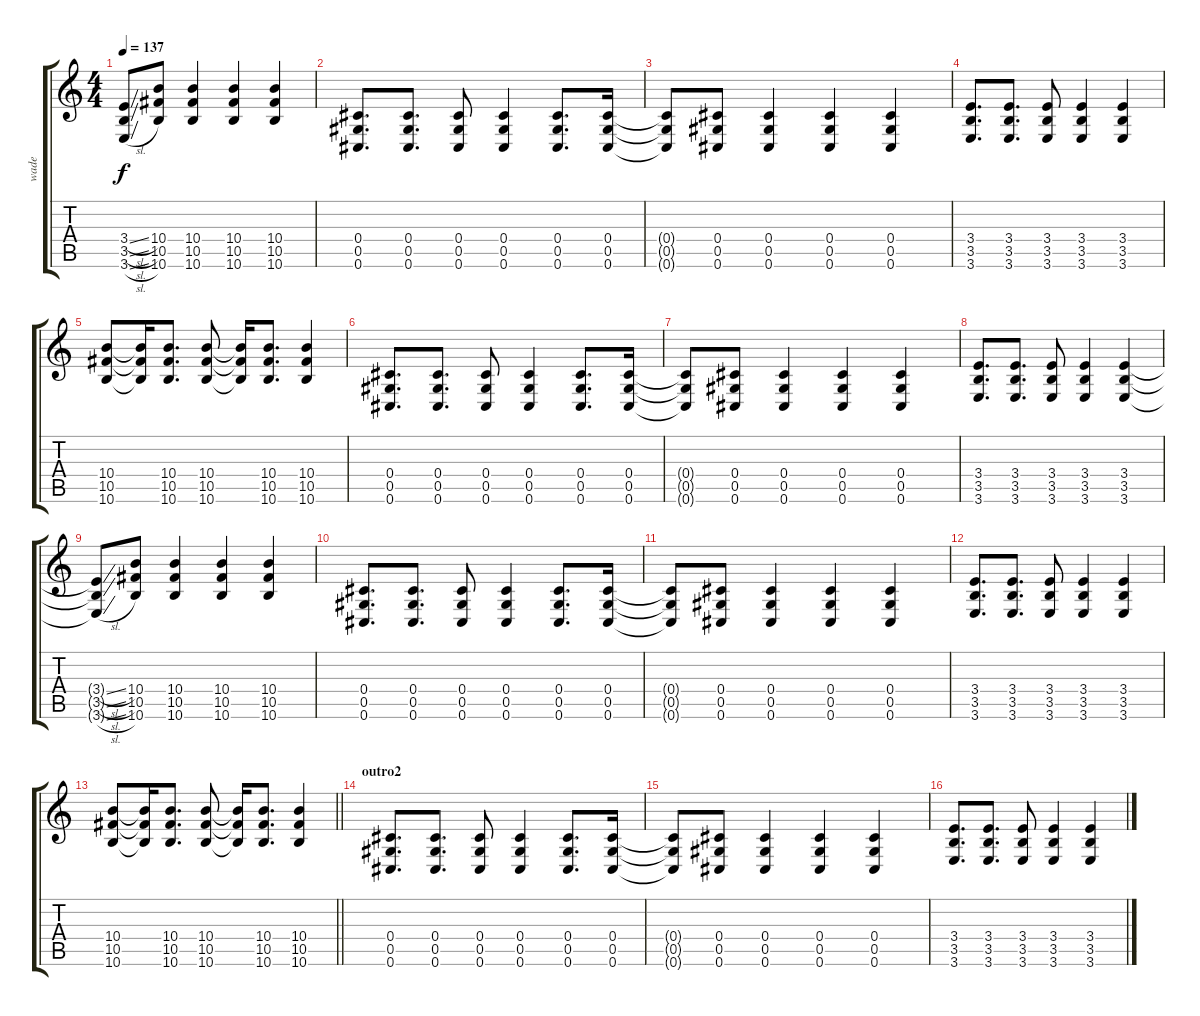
\track ("wade" "wade") {instrument distortionguitar}
\staff {score tabs}
\tuning (Eb4 Bb3 Gb3 Db3 Ab2 Db2) {hide}
\ts (4 4)
\tempo 137
\clef g2
\ks c
(3.4{sl t} 3.5{sl t} 3.6{sl t}).8{dy f} (10.4 10.5 10.6).8 (10.4 10.5 10.6).4 (10.4 10.5 10.6).4 (10.4 10.5 10.6).4 |
(0.4 0.5 0.6).8{d} (0.4 0.5 0.6).8{d} (0.4 0.5 0.6).8 (0.4 0.5 0.6).4 (0.4 0.5 0.6).8{d} (0.4 0.5 0.6).16 |
(0.4{t} 0.5{t} 0.6{t}).8 (0.4 0.5 0.6).8 (0.4 0.5 0.6).4 (0.4 0.5 0.6).4 (0.4 0.5 0.6).4 |
(3.4 3.5 3.6).8{d} (3.4 3.5 3.6).8{d} (3.4 3.5 3.6).8 (3.4 3.5 3.6).4 (3.4 3.5 3.6).4 |
(10.4 10.5 10.6).8 (10.4{t} 10.5{t} 10.6{t}).16 (10.4 10.5 10.6).8{d} (10.4 10.5 10.6).8 (10.4{t} 10.5{t} 10.6{t}).16 (10.4 10.5 10.6).8{d} (10.4 10.5 10.6).4 |
(0.4 0.5 0.6).8{d} (0.4 0.5 0.6).8{d} (0.4 0.5 0.6).8 (0.4 0.5 0.6).4 (0.4 0.5 0.6).8{d} (0.4 0.5 0.6).16 |
(0.4{t} 0.5{t} 0.6{t}).8 (0.4 0.5 0.6).8 (0.4 0.5 0.6).4 (0.4 0.5 0.6).4 (0.4 0.5 0.6).4 |
(3.4 3.5 3.6).8{d} (3.4 3.5 3.6).8{d} (3.4 3.5 3.6).8 (3.4 3.5 3.6).4 (3.4 3.5 3.6).4 |
(3.4{sl t} 3.5{sl t} 3.6{sl t}).8 (10.4 10.5 10.6).8 (10.4 10.5 10.6).4 (10.4 10.5 10.6).4 (10.4 10.5 10.6).4 |
(0.4 0.5 0.6).8{d} (0.4 0.5 0.6).8{d} (0.4 0.5 0.6).8 (0.4 0.5 0.6).4 (0.4 0.5 0.6).8{d} (0.4 0.5 0.6).16 |
(0.4{t} 0.5{t} 0.6{t}).8 (0.4 0.5 0.6).8 (0.4 0.5 0.6).4 (0.4 0.5 0.6).4 (0.4 0.5 0.6).4 |
(3.4 3.5 3.6).8{d} (3.4 3.5 3.6).8{d} (3.4 3.5 3.6).8 (3.4 3.5 3.6).4 (3.4 3.5 3.6).4 |
\barLineRight lightlight
(10.4 10.5 10.6).8 (10.4{t} 10.5{t} 10.6{t}).16 (10.4 10.5 10.6).8{d} (10.4 10.5 10.6).8 (10.4{t} 10.5{t} 10.6{t}).16 (10.4 10.5 10.6).8{d} (10.4 10.5 10.6).4 |
\section ("" "outro2")
(0.4 0.5 0.6).8{d} (0.4 0.5 0.6).8{d} (0.4 0.5 0.6).8 (0.4 0.5 0.6).4 (0.4 0.5 0.6).8{d} (0.4 0.5 0.6).16 |
(0.4{t} 0.5{t} 0.6{t}).8 (0.4 0.5 0.6).8 (0.4 0.5 0.6).4 (0.4 0.5 0.6).4 (0.4 0.5 0.6).4 |
(3.4 3.5 3.6).8{d} (3.4 3.5 3.6).8{d} (3.4 3.5 3.6).8 (3.4 3.5 3.6).4 (3.4 3.5 3.6).4
